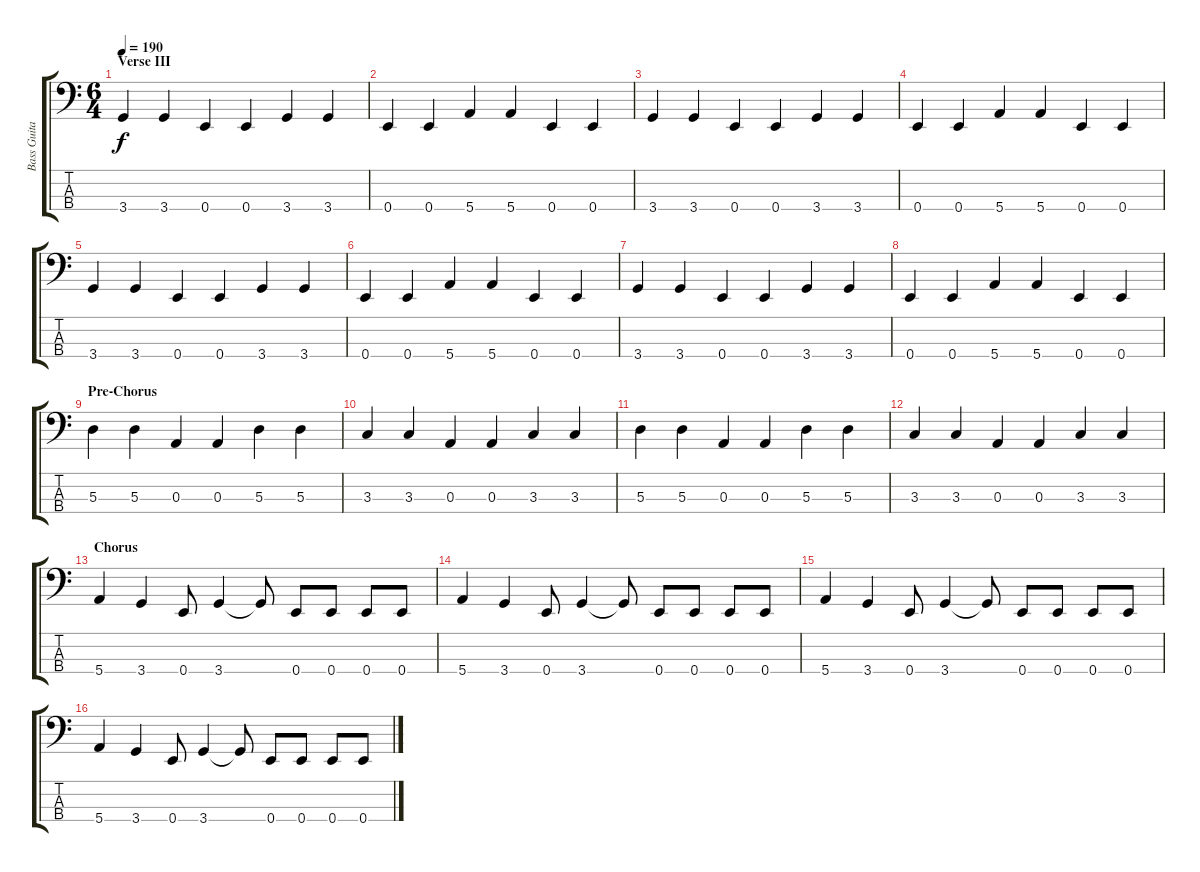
\track ("Bass Guitar" "Bass Guita") {instrument electricbassfinger}
\staff {score tabs}
\tuning (G2 D2 A1 E1) {hide}
\ts (6 4)
\section ("" "Verse III")
\tempo 190
\clef f4
\ks c
3.4.4{dy f} 3.4.4 0.4.4 0.4.4 3.4.4 3.4.4 |
0.4.4 0.4.4 5.4.4 5.4.4 0.4.4 0.4.4 |
3.4.4 3.4.4 0.4.4 0.4.4 3.4.4 3.4.4 |
0.4.4 0.4.4 5.4.4 5.4.4 0.4.4 0.4.4 |
3.4.4 3.4.4 0.4.4 0.4.4 3.4.4 3.4.4 |
0.4.4 0.4.4 5.4.4 5.4.4 0.4.4 0.4.4 |
3.4.4 3.4.4 0.4.4 0.4.4 3.4.4 3.4.4 |
0.4.4 0.4.4 5.4.4 5.4.4 0.4.4 0.4.4 |
\section ("" "Pre-Chorus")
5.3.4 5.3.4 0.3.4 0.3.4 5.3.4 5.3.4 |
3.3.4 3.3.4 0.3.4 0.3.4 3.3.4 3.3.4 |
5.3.4 5.3.4 0.3.4 0.3.4 5.3.4 5.3.4 |
3.3.4 3.3.4 0.3.4 0.3.4 3.3.4 3.3.4 |
\section ("" "Chorus")
5.4.4 3.4.4 0.4.8 3.4.4 3.4{t}.8 0.4.8 0.4.8 0.4.8 0.4.8 |
5.4.4 3.4.4 0.4.8 3.4.4 3.4{t}.8 0.4.8 0.4.8 0.4.8 0.4.8 |
5.4.4 3.4.4 0.4.8 3.4.4 3.4{t}.8 0.4.8 0.4.8 0.4.8 0.4.8 |
5.4.4 3.4.4 0.4.8 3.4.4 3.4{t}.8 0.4.8 0.4.8 0.4.8 0.4.8
